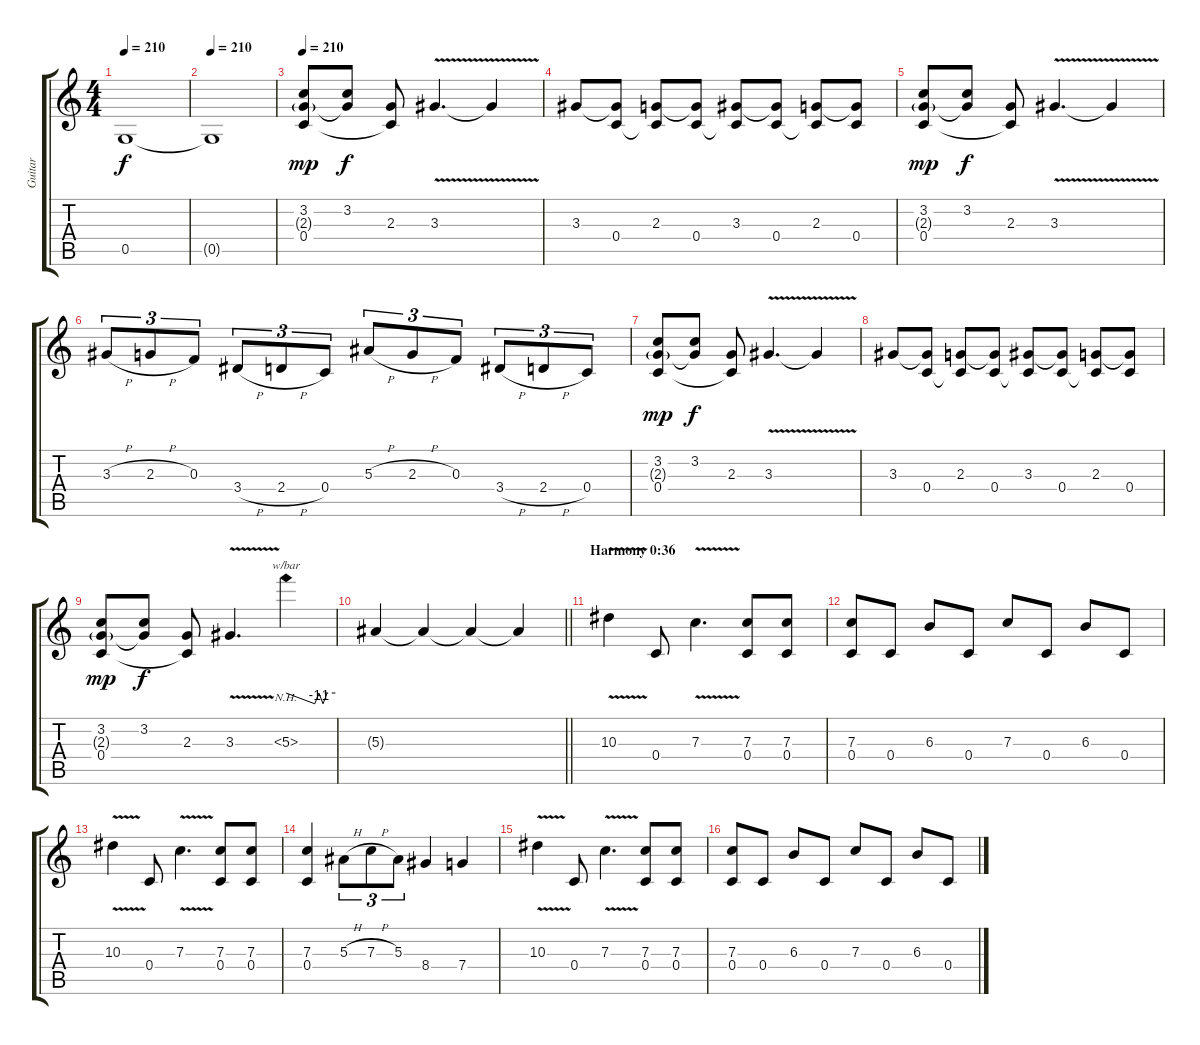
\track ("Guitar" "Guitar") {instrument distortionguitar}
\staff {score tabs}
\tuning (D4 A3 F3 C3 G2 D2) {hide}
\ts (4 4)
\tempo 210
\clef g2
\ks c
0.5{t}.1{dy f} |
\tempo 210
0.5{t}.1 |
\tempo 210
(3.2 2.3{g} 0.4).8{dy mp} (3.2 2.3{t}).8{dy f} (2.3 0.4{t}).8 3.3{v}.4{d} 3.3{t}.4 |
3.3.8 (3.3{t} 0.4).8 (2.3 0.4{t}).8 (2.3{t} 0.4).8 (3.3 0.4{t}).8 (3.3{t} 0.4).8 (2.3 0.4{t}).8 (2.3{t} 0.4).8 |
(3.2 2.3{g} 0.4).8{dy mp} (3.2 2.3{t}).8{dy f} (2.3 0.4{t}).8 3.3{v}.4{d} 3.3{t}.4 |
3.3{h}.8{tu (3 2)} 2.3{h}.8{tu (3 2)} 0.3.8{tu (3 2)} 3.4{h}.8{tu (3 2)} 2.4{h}.8{tu (3 2)} 0.4.8{tu (3 2)} 5.3{h}.8{tu (3 2)} 2.3{h}.8{tu (3 2)} 0.3.8{tu (3 2)} 3.4{h}.8{tu (3 2)} 2.4{h}.8{tu (3 2)} 0.4.8{tu (3 2)} |
(3.2 2.3{g} 0.4).8{dy mp} (3.2 2.3{t}).8{dy f} (2.3 0.4{t}).8 3.3{v}.4{d} 3.3{t}.4 |
3.3.8 (3.3{t} 0.4).8 (2.3 0.4{t}).8 (2.3{t} 0.4).8 (3.3 0.4{t}).8 (3.3{t} 0.4).8 (2.3 0.4{t}).8 (2.3{t} 0.4).8 |
(3.2 2.3{g} 0.4).8{dy mp} (3.2 2.3{t}).8{dy f} (2.3 0.4{t}).8 3.3{v}.4{d} 5.3{nh}.4{tbe (custom default 0 0 35 -4 40 0 45 -4 50 0 60 0)} |
\barLineRight lightlight
5.3{t}.4 5.3{t}.4 5.3{t}.4 5.3{t}.4 |
\section ("" "Harmony 0:36")
10.3{v}.4 0.4.8 7.3{v}.4{d} (7.3 0.4).8 (7.3 0.4).8 |
(7.3 0.4).8 0.4.8 6.3.8 0.4.8 7.3.8 0.4.8 6.3.8 0.4.8 |
10.3{v}.4 0.4.8 7.3{v}.4{d} (7.3 0.4).8 (7.3 0.4).8 |
(7.3 0.4).4 5.3{h}.8{tu (3 2)} 7.3{h}.8{tu (3 2)} 5.3.8{tu (3 2)} 8.4.4 7.4.4 |
10.3{v}.4 0.4.8 7.3{v}.4{d} (7.3 0.4).8 (7.3 0.4).8 |
(7.3 0.4).8 0.4.8 6.3.8 0.4.8 7.3.8 0.4.8 6.3.8 0.4.8
